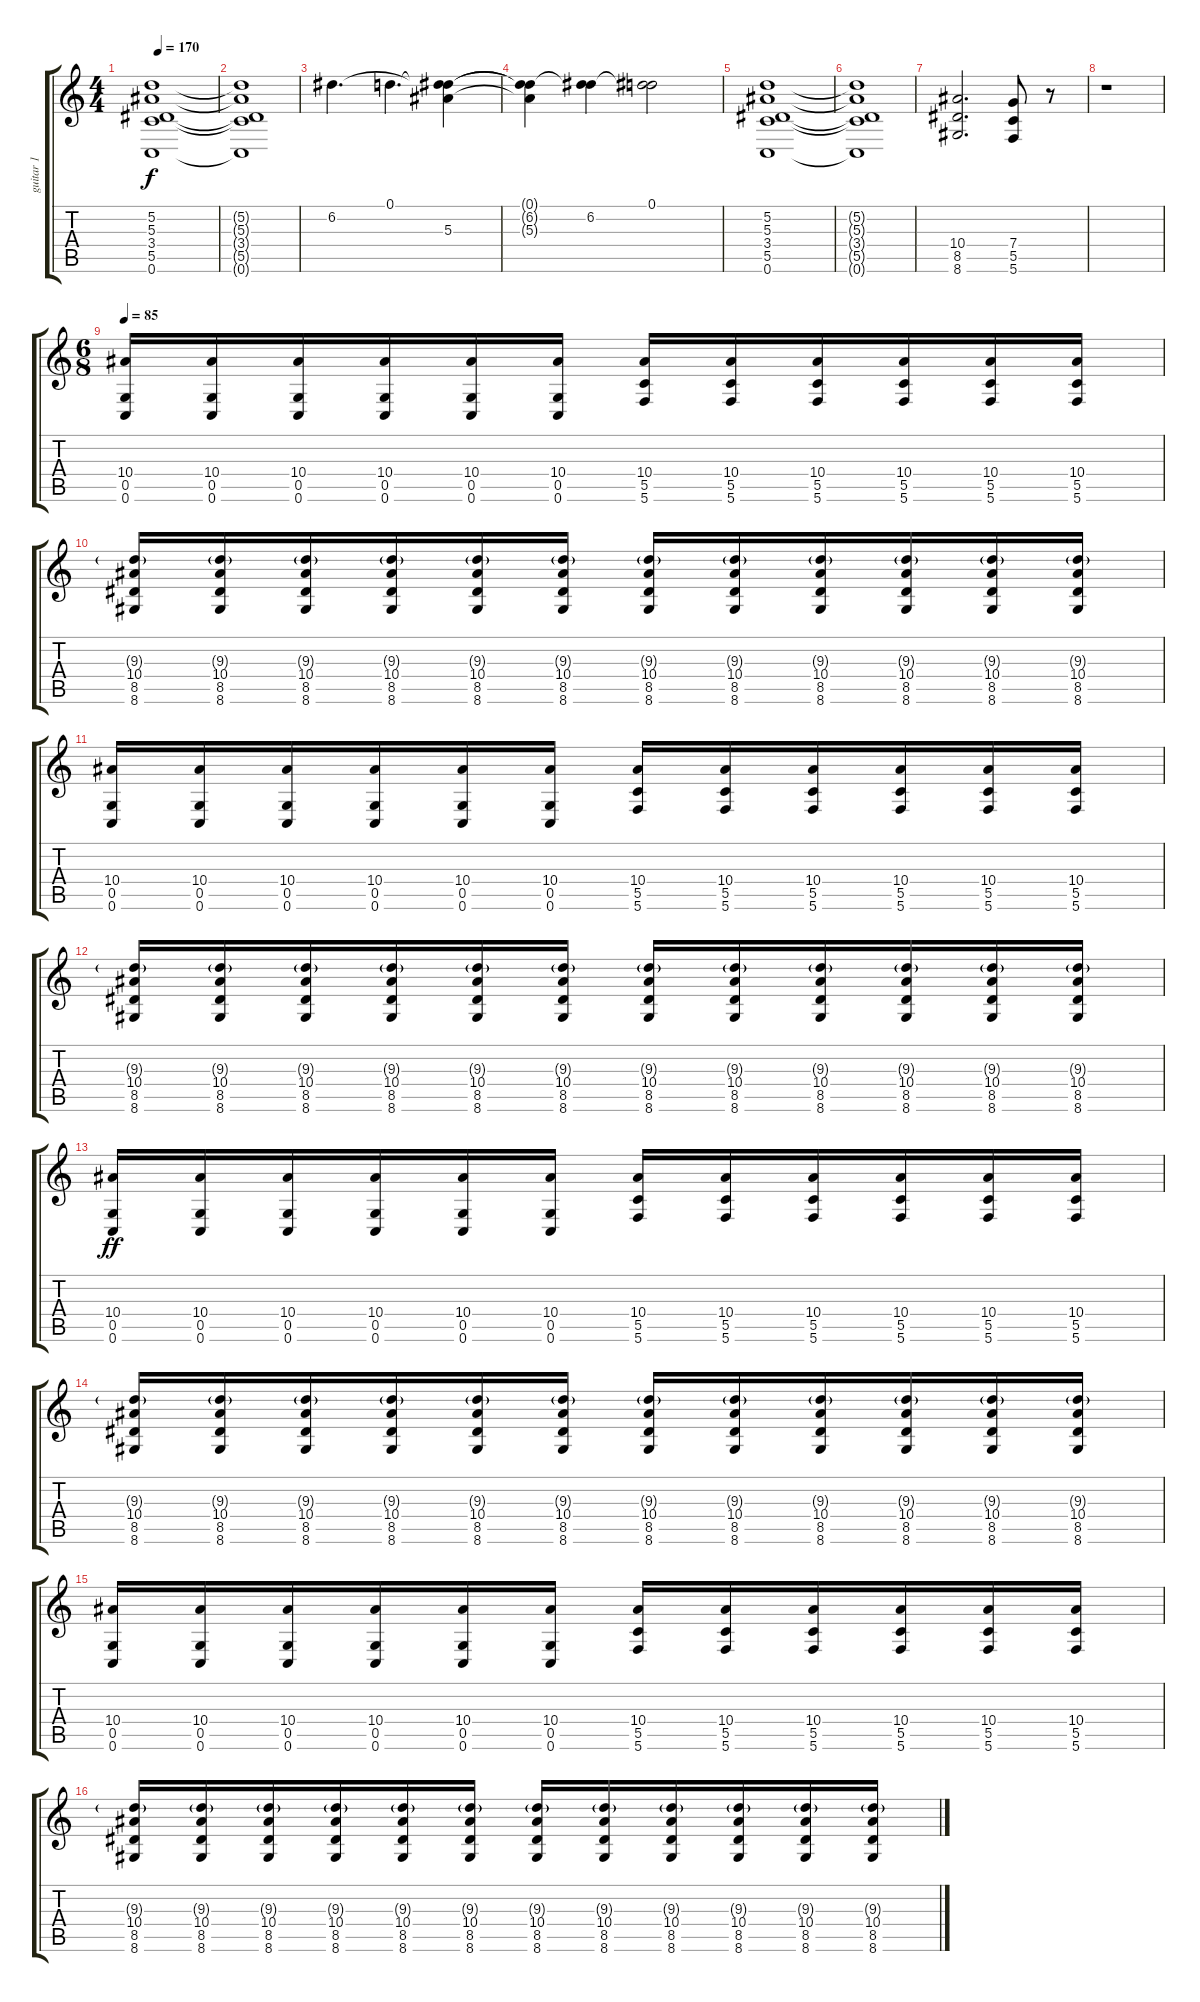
\track ("guitar 1" "guitar 1") {instrument overdrivenguitar}
\staff {score tabs}
\tuning (D4 A3 F3 C3 G2 C2) {hide}
\ts (4 4)
\tempo 170
\clef g2
\ks c
(5.2 5.3 3.4 5.5 0.6).1{dy f} |
(5.2{t} 5.3{t} 3.4{t} 5.5{t} 0.6{t}).1 |
6.2.4{d} 0.1.4{d} (0.1{t} 6.2{t} 5.3).4 |
(0.1{t} 6.2{t} 5.3{t}).4 (0.1{t} 6.2).4 (0.1 6.2{t}).2 |
(5.2 5.3 3.4 5.5 0.6).1 |
(5.2{t} 5.3{t} 3.4{t} 5.5{t} 0.6{t}).1 |
(10.4 8.5 8.6).2{d} (7.4 5.5 5.6).8 r.8 |
r.1 |
\ts (6 8)
\tempo 85
(10.4 0.5 0.6).16 (10.4 0.5 0.6).16 (10.4 0.5 0.6).16 (10.4 0.5 0.6).16 (10.4 0.5 0.6).16 (10.4 0.5 0.6).16 (10.4 5.5 5.6).16 (10.4 5.5 5.6).16 (10.4 5.5 5.6).16 (10.4 5.5 5.6).16 (10.4 5.5 5.6).16 (10.4 5.5 5.6).16 |
(9.3{g} 10.4 8.5 8.6).16 (9.3{g} 10.4 8.5 8.6).16 (9.3{g} 10.4 8.5 8.6).16 (9.3{g} 10.4 8.5 8.6).16 (9.3{g} 10.4 8.5 8.6).16 (9.3{g} 10.4 8.5 8.6).16 (9.3{g} 10.4 8.5 8.6).16 (9.3{g} 10.4 8.5 8.6).16 (9.3{g} 10.4 8.5 8.6).16 (9.3{g} 10.4 8.5 8.6).16 (9.3{g} 10.4 8.5 8.6).16 (9.3{g} 10.4 8.5 8.6).16 |
(10.4 0.5 0.6).16 (10.4 0.5 0.6).16 (10.4 0.5 0.6).16 (10.4 0.5 0.6).16 (10.4 0.5 0.6).16 (10.4 0.5 0.6).16 (10.4 5.5 5.6).16 (10.4 5.5 5.6).16 (10.4 5.5 5.6).16 (10.4 5.5 5.6).16 (10.4 5.5 5.6).16 (10.4 5.5 5.6).16 |
(9.3{g} 10.4 8.5 8.6).16 (9.3{g} 10.4 8.5 8.6).16 (9.3{g} 10.4 8.5 8.6).16 (9.3{g} 10.4 8.5 8.6).16 (9.3{g} 10.4 8.5 8.6).16 (9.3{g} 10.4 8.5 8.6).16 (9.3{g} 10.4 8.5 8.6).16 (9.3{g} 10.4 8.5 8.6).16 (9.3{g} 10.4 8.5 8.6).16 (9.3{g} 10.4 8.5 8.6).16 (9.3{g} 10.4 8.5 8.6).16 (9.3{g} 10.4 8.5 8.6).16 |
(10.4 0.5 0.6).16{dy ff} (10.4 0.5 0.6).16 (10.4 0.5 0.6).16 (10.4 0.5 0.6).16 (10.4 0.5 0.6).16 (10.4 0.5 0.6).16 (10.4 5.5 5.6).16 (10.4 5.5 5.6).16 (10.4 5.5 5.6).16 (10.4 5.5 5.6).16 (10.4 5.5 5.6).16 (10.4 5.5 5.6).16 |
(9.3{g} 10.4 8.5 8.6).16 (9.3{g} 10.4 8.5 8.6).16 (9.3{g} 10.4 8.5 8.6).16 (9.3{g} 10.4 8.5 8.6).16 (9.3{g} 10.4 8.5 8.6).16 (9.3{g} 10.4 8.5 8.6).16 (9.3{g} 10.4 8.5 8.6).16 (9.3{g} 10.4 8.5 8.6).16 (9.3{g} 10.4 8.5 8.6).16 (9.3{g} 10.4 8.5 8.6).16 (9.3{g} 10.4 8.5 8.6).16 (9.3{g} 10.4 8.5 8.6).16 |
(10.4 0.5 0.6).16 (10.4 0.5 0.6).16 (10.4 0.5 0.6).16 (10.4 0.5 0.6).16 (10.4 0.5 0.6).16 (10.4 0.5 0.6).16 (10.4 5.5 5.6).16 (10.4 5.5 5.6).16 (10.4 5.5 5.6).16 (10.4 5.5 5.6).16 (10.4 5.5 5.6).16 (10.4 5.5 5.6).16 |
(9.3{g} 10.4 8.5 8.6).16 (9.3{g} 10.4 8.5 8.6).16 (9.3{g} 10.4 8.5 8.6).16 (9.3{g} 10.4 8.5 8.6).16 (9.3{g} 10.4 8.5 8.6).16 (9.3{g} 10.4 8.5 8.6).16 (9.3{g} 10.4 8.5 8.6).16 (9.3{g} 10.4 8.5 8.6).16 (9.3{g} 10.4 8.5 8.6).16 (9.3{g} 10.4 8.5 8.6).16 (9.3{g} 10.4 8.5 8.6).16 (9.3{g} 10.4 8.5 8.6).16
